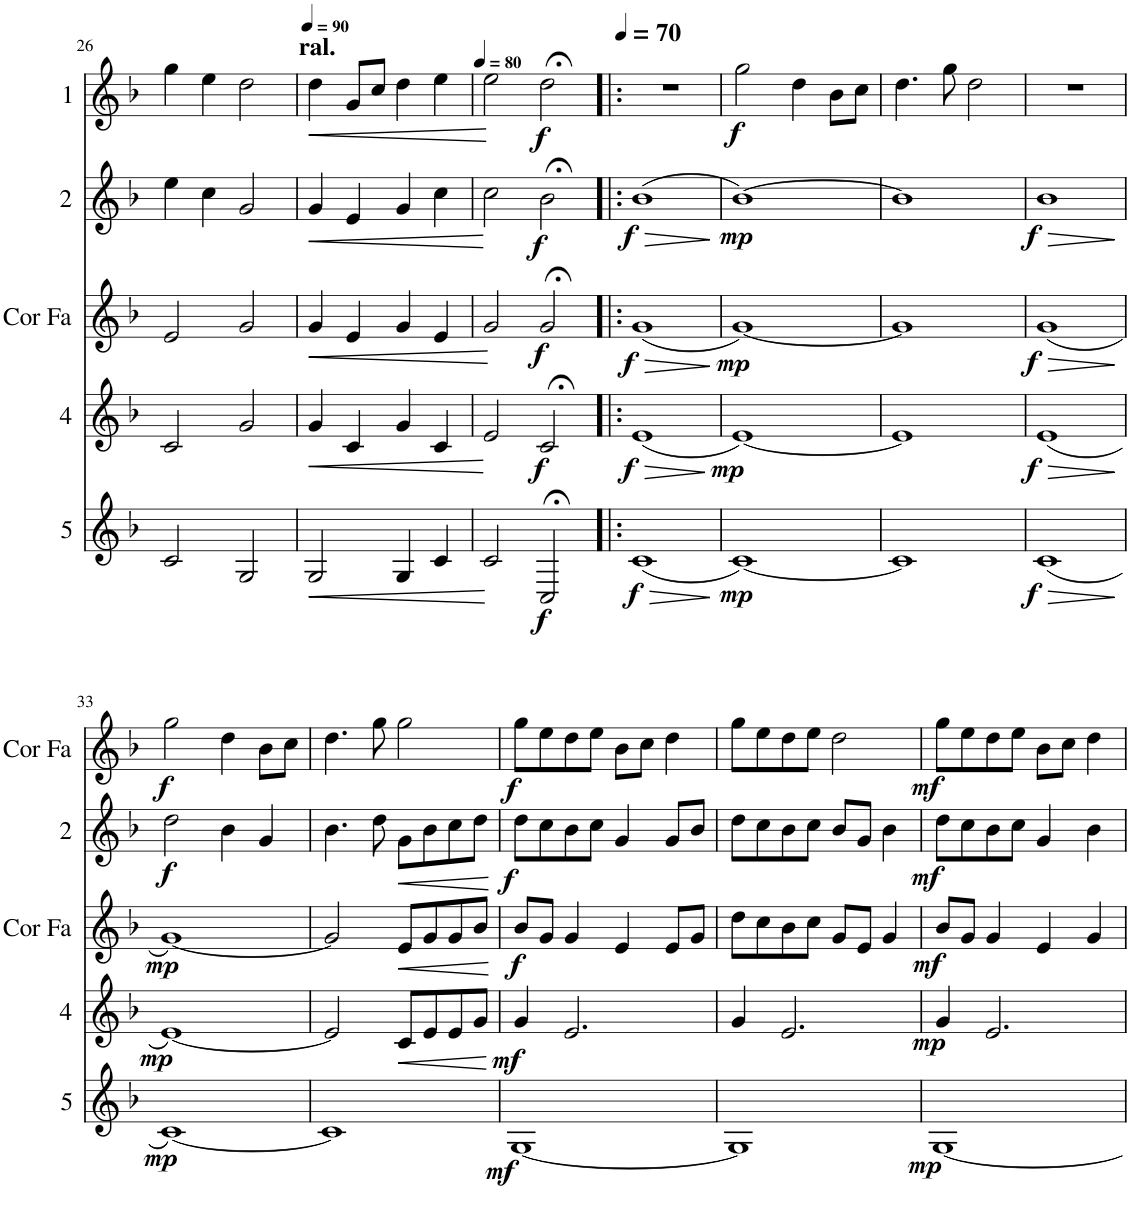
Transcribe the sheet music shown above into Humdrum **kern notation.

**kern	**dynam	**kern	**dynam	**kern	**dynam	**kern	**dynam	**kern	**dynam
*part5	*part5	*part4	*part4	*part3	*part3	*part2	*part2	*part1	*part1
*staff5	*staff5	*staff4	*staff4	*staff3	*staff3	*staff2	*staff2	*staff1	*staff1
*I"Cor 5	*	*I"Cor 4	*	*I"Cor 3	*	*I"Cor 2	*	*I"Cor 1	*
!!LO:PB:g=z
*clefG2	*	*clefG2	*	*clefG2	*	*clefG2	*	*clefG2	*
*Trd4c7	*	*Trd4c7	*	*Trd4c7	*	*Trd4c7	*	*Trd4c7	*
*k[b-]	*	*k[b-]	*	*k[b-]	*	*k[b-]	*	*k[b-]	*
*M4/4	*	*M4/4	*	*M4/4	*	*M4/4	*	*M4/4	*
=26	=26	=26	=26	=26	=26	=26	=26	=26	=26
2c/	.	2c/	.	2e/	.	4ee\	.	4gg\	.
.	.	.	.	.	.	4cc\	.	4ee\	.
2G/	.	2g/	.	2g/	.	2g/	.	2dd\	.
=27	=27	=27	=27	=27	=27	=27	=27	=27	=27
*	*	*	*	*	*	*	*	*MM90	*
!	!	!	!	!	!	!	!	!LO:TX:a:B:t=ral.	!
!	!LO:HP:b	!	!LO:HP:b	!	!LO:HP:b	!	!LO:HP:b	!	!LO:HP:b
2G/	<	4g/	<	4g/	<	4g/	<	4dd\	<
.	.	4c/	.	4e/	.	4e/	.	8g/L	.
.	.	.	.	.	.	.	.	8cc/J	.
4G/	.	4g/	.	4g/	.	4g/	.	4dd\	.
4c/	.	4c/	.	4e/	.	4cc\	.	4ee\	.
.	[	.	[	.	[	.	[	.	[
=28	=28	=28	=28	=28	=28	=28	=28	=28	=28
*	*	*	*	*	*	*	*	*MM80	*
2c/	.	2e/	.	2g/	.	2cc\	.	2ee\	.
!	!LO:DY:b	!	!LO:DY:b	!	!LO:DY:b	!	!LO:DY:b	!	!LO:DY:b
2C;</	f	2c;</	f	2g;</	f	2b-;<\	f	2dd;<\	f
=29!|:	=29!|:	=29!|:	=29!|:	=29!|:	=29!|:	=29!|:	=29!|:	=29!|:	=29!|:
*	*	*	*	*	*	*	*	*MM70	*
!	!LO:HP:b	!	!LO:HP:b	!	!LO:HP:b	!	!LO:HP:b	!	!
!	!LO:DY:n=1:b	!	!LO:DY:n=1:b	!	!LO:DY:n=1:b	!	!LO:DY:n=1:b	!	!
(1c	> f	(1e	> f	(1g	> f	(1b-	> f	1r	.
.	]	.	]	.	]	.	]	.	.
=30	=30	=30	=30	=30	=30	=30	=30	=30	=30
!	!LO:DY:b	!	!LO:DY:b	!	!LO:DY:b	!	!LO:DY:b	!	!LO:DY:b
[1c)	mp	[1e)	mp	[1g)	mp	[1b-)	mp	2gg\	f
.	.	.	.	.	.	.	.	4dd\	.
.	.	.	.	.	.	.	.	8b-\L	.
.	.	.	.	.	.	.	.	8cc\J	.
=31	=31	=31	=31	=31	=31	=31	=31	=31	=31
1c]	.	1e]	.	1g]	.	1b-]	.	4.dd\	.
.	.	.	.	.	.	.	.	8gg\	.
.	.	.	.	.	.	.	.	2dd\	.
=32	=32	=32	=32	=32	=32	=32	=32	=32	=32
!	!LO:HP:b	!	!LO:HP:b	!	!LO:HP:b	!	!LO:HP:b	!	!
!	!LO:DY:n=1:b	!	!LO:DY:n=1:b	!	!LO:DY:n=1:b	!	!LO:DY:n=1:b	!	!
(1c	> f	(1e	> f	(1g	> f	1b-	> f	1r	.
.	]	.	]	.	]	.	]	.	.
!!LO:LB:g=z
=33	=33	=33	=33	=33	=33	=33	=33	=33	=33
!	!LO:DY:b	!	!LO:DY:b	!	!LO:DY:b	!	!LO:DY:b	!	!LO:DY:b
[1c)	mp	[1e)	mp	[1g)	mp	2dd\	f	2gg\	f
.	.	.	.	.	.	4b-\	.	4dd\	.
.	.	.	.	.	.	4g/	.	8b-\L	.
.	.	.	.	.	.	.	.	8cc\J	.
=34	=34	=34	=34	=34	=34	=34	=34	=34	=34
1c]	.	2e/]	.	2g/]	.	4.b-\	.	4.dd\	.
.	.	.	.	.	.	8dd\	.	8gg\	.
!	!	!	!LO:HP:b	!	!LO:HP:b	!	!LO:HP:b	!	!
.	.	8c/L	<	8e/L	<	8g\L	<	2gg\	.
.	.	8e/	.	8g/	.	8b-\	.	.	.
.	.	8e/	.	8g/	.	8cc\	.	.	.
.	.	8g/J	.	8b-/J	.	8dd\J	.	.	.
.	.	.	[	.	[	.	[	.	.
=35	=35	=35	=35	=35	=35	=35	=35	=35	=35
!	!LO:DY:b	!	!LO:DY:b	!	!LO:DY:b	!	!LO:DY:b	!	!LO:DY:b
[1G	mf	4g/	mf	8b-/L	f	8dd\L	f	8gg\L	f
.	.	.	.	8g/J	.	8cc\	.	8ee\	.
.	.	2.e/	.	4g/	.	8b-\	.	8dd\	.
.	.	.	.	.	.	8cc\J	.	8ee\J	.
.	.	.	.	4e/	.	4g/	.	8b-\L	.
.	.	.	.	.	.	.	.	8cc\J	.
.	.	.	.	8e/L	.	8g/L	.	4dd\	.
.	.	.	.	8g/J	.	8b-/J	.	.	.
=36	=36	=36	=36	=36	=36	=36	=36	=36	=36
1G]	.	4g/	.	8dd\L	.	8dd\L	.	8gg\L	.
.	.	.	.	8cc\	.	8cc\	.	8ee\	.
.	.	2.e/	.	8b-\	.	8b-\	.	8dd\	.
.	.	.	.	8cc\J	.	8cc\J	.	8ee\J	.
.	.	.	.	8g/L	.	8b-/L	.	2dd\	.
.	.	.	.	8e/J	.	8g/J	.	.	.
.	.	.	.	4g/	.	4b-\	.	.	.
=37	=37	=37	=37	=37	=37	=37	=37	=37	=37
!	!LO:DY:b	!	!LO:DY:b	!	!LO:DY:b	!	!LO:DY:b	!	!LO:DY:b
[1G	mp	4g/	mp	8b-/L	mf	8dd\L	mf	8gg\L	mf
.	.	.	.	8g/J	.	8cc\	.	8ee\	.
.	.	2.e/	.	4g/	.	8b-\	.	8dd\	.
.	.	.	.	.	.	8cc\J	.	8ee\J	.
.	.	.	.	4e/	.	4g/	.	8b-\L	.
.	.	.	.	.	.	.	.	8cc\J	.
.	.	.	.	4g/	.	4b-\	.	4dd\	.
=	=	=	=	=	=	=	=	=	=
*-	*-	*-	*-	*-	*-	*-	*-	*-	*-
